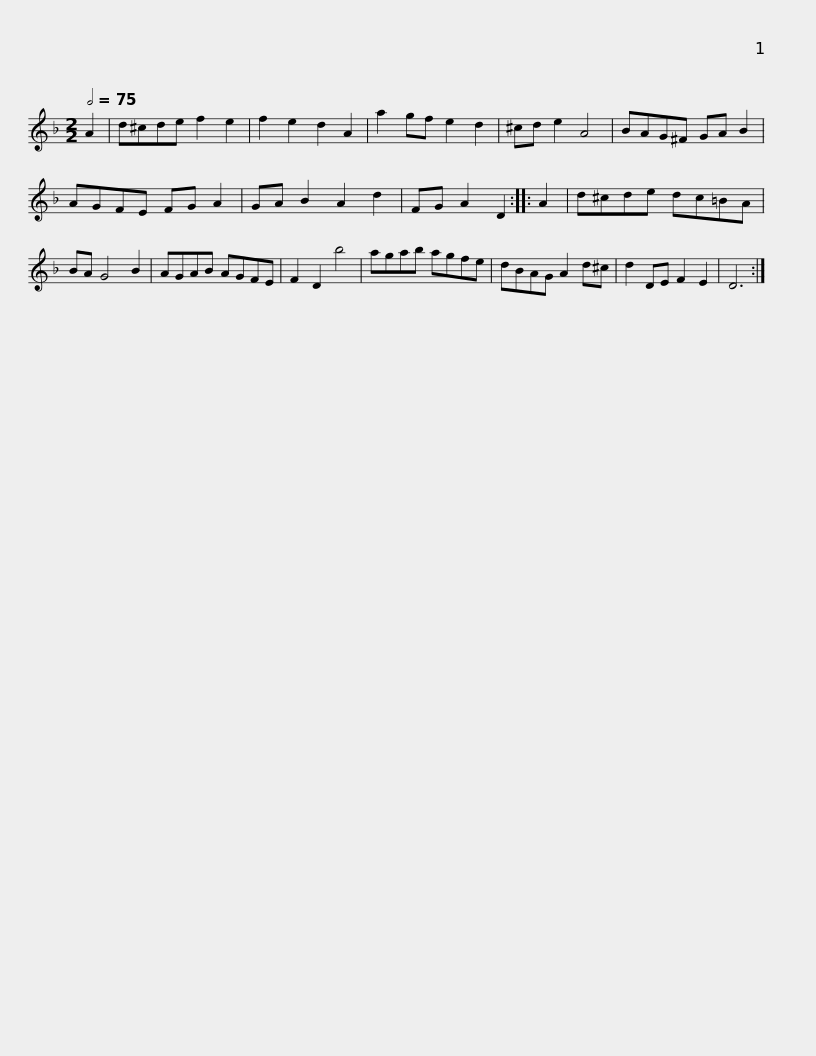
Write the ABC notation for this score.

X:1
L:1/8
Q:1/2=75
M:2/2
I:linebreak $
K:Dmin
V:1 treble
V:1
 A2 | d^cde f2 e2 | f2 e2 d2 A2 | a2 gf e2 d2 | ^cd e2 A4 | %5
 BAG^F GA B2 | AGFE FG A2 | GA B2 A2 d2 |$ FG A2 D2 :: A2 | %10
 d^cde dc=BA | BA G4 B2 | AGAB AGFE | F2 D2 b4 | agab agfe |$ %15
 dBAG A2 d^c | d2 DE F2 E2 | D6 :| %18
